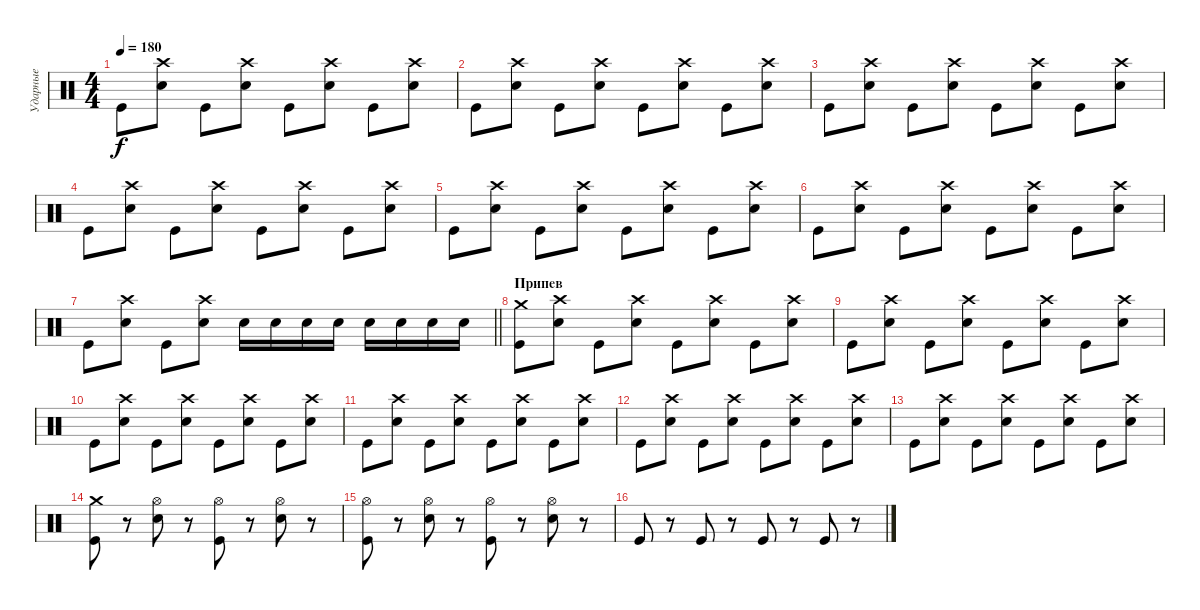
\track ("Ударные" "Ударные") {instrument percussion}
\staff {score}
\articulation defaults
\ts (4 4)
\tempo 180
\clef neutral
\ks c "Kick (hit)".8{dy f}
("Crash high (hit)" "Electric Snare (hit)").8 "Kick (hit)".8 ("Crash high (hit)" "Electric Snare (hit)").8 "Kick (hit)".8 ("Crash high (hit)" "Electric Snare (hit)").8 "Kick (hit)".8 ("Crash high (hit)" "Electric Snare (hit)").8 |
"Kick (hit)".8 ("Crash high (hit)" "Electric Snare (hit)").8 "Kick (hit)".8 ("Crash high (hit)" "Electric Snare (hit)").8 "Kick (hit)".8 ("Crash high (hit)" "Electric Snare (hit)").8 "Kick (hit)".8 ("Crash high (hit)" "Electric Snare (hit)").8 |
"Kick (hit)".8 ("Crash high (hit)" "Electric Snare (hit)").8 "Kick (hit)".8 ("Crash high (hit)" "Electric Snare (hit)").8 "Kick (hit)".8 ("Crash high (hit)" "Electric Snare (hit)").8 "Kick (hit)".8 ("Crash high (hit)" "Electric Snare (hit)").8 |
"Kick (hit)".8 ("Crash high (hit)" "Electric Snare (hit)").8 "Kick (hit)".8 ("Crash high (hit)" "Electric Snare (hit)").8 "Kick (hit)".8 ("Crash high (hit)" "Electric Snare (hit)").8 "Kick (hit)".8 ("Crash high (hit)" "Electric Snare (hit)").8 |
"Kick (hit)".8 ("Crash high (hit)" "Electric Snare (hit)").8 "Kick (hit)".8 ("Crash high (hit)" "Electric Snare (hit)").8 "Kick (hit)".8 ("Crash high (hit)" "Electric Snare (hit)").8 "Kick (hit)".8 ("Crash high (hit)" "Electric Snare (hit)").8 |
"Kick (hit)".8 ("Crash high (hit)" "Electric Snare (hit)").8 "Kick (hit)".8 ("Crash high (hit)" "Electric Snare (hit)").8 "Kick (hit)".8 ("Crash high (hit)" "Electric Snare (hit)").8 "Kick (hit)".8 ("Crash high (hit)" "Electric Snare (hit)").8 |
\barLineRight lightlight "Kick (hit)".8
("Crash high (hit)" "Electric Snare (hit)").8 "Kick (hit)".8 ("Crash high (hit)" "Electric Snare (hit)").8 "Electric Snare (hit)".16 "Electric Snare (hit)".16 "Electric Snare (hit)".16 "Electric Snare (hit)".16 "Electric Snare (hit)".16 "Electric Snare (hit)".16 "Electric Snare (hit)".16 "Electric Snare (hit)".16 |
\section ("" "Припев")
("Crash medium (hit)" "Kick (hit)").8 ("Crash high (hit)" "Electric Snare (hit)").8 "Kick (hit)".8 ("Crash high (hit)" "Electric Snare (hit)").8 "Kick (hit)".8 ("Crash high (hit)" "Electric Snare (hit)").8 "Kick (hit)".8 ("Crash high (hit)" "Electric Snare (hit)").8 |
"Kick (hit)".8 ("Crash high (hit)" "Electric Snare (hit)").8 "Kick (hit)".8 ("Crash high (hit)" "Electric Snare (hit)").8 "Kick (hit)".8 ("Crash high (hit)" "Electric Snare (hit)").8 "Kick (hit)".8 ("Crash high (hit)" "Electric Snare (hit)").8 |
"Kick (hit)".8 ("Crash high (hit)" "Electric Snare (hit)").8 "Kick (hit)".8 ("Crash high (hit)" "Electric Snare (hit)").8 "Kick (hit)".8 ("Crash high (hit)" "Electric Snare (hit)").8 "Kick (hit)".8 ("Crash high (hit)" "Electric Snare (hit)").8 |
"Kick (hit)".8 ("Crash high (hit)" "Electric Snare (hit)").8 "Kick (hit)".8 ("Crash high (hit)" "Electric Snare (hit)").8 "Kick (hit)".8 ("Crash high (hit)" "Electric Snare (hit)").8 "Kick (hit)".8 ("Crash high (hit)" "Electric Snare (hit)").8 |
"Kick (hit)".8 ("Crash high (hit)" "Electric Snare (hit)").8 "Kick (hit)".8 ("Crash high (hit)" "Electric Snare (hit)").8 "Kick (hit)".8 ("Crash high (hit)" "Electric Snare (hit)").8 "Kick (hit)".8 ("Crash high (hit)" "Electric Snare (hit)").8 |
"Kick (hit)".8 ("Crash high (hit)" "Electric Snare (hit)").8 "Kick (hit)".8 ("Crash high (hit)" "Electric Snare (hit)").8 "Kick (hit)".8 ("Crash high (hit)" "Electric Snare (hit)").8 "Kick (hit)".8 ("Crash high (hit)" "Electric Snare (hit)").8 |
("Crash medium (hit)" "Kick (hit)").8 r.8 ("Hi-Hat (open)" "Electric Snare (hit)").8 r.8 ("Hi-Hat (open)" "Kick (hit)").8 r.8 ("Hi-Hat (open)" "Electric Snare (hit)").8 r.8 |
("Hi-Hat (open)" "Kick (hit)").8 r.8 ("Hi-Hat (open)" "Electric Snare (hit)").8 r.8 ("Hi-Hat (open)" "Kick (hit)").8 r.8 ("Hi-Hat (open)" "Electric Snare (hit)").8 r.8 |
"Kick (hit)".8 r.8 "Kick (hit)".8 r.8 "Kick (hit)".8 r.8 "Kick (hit)".8 r.8
